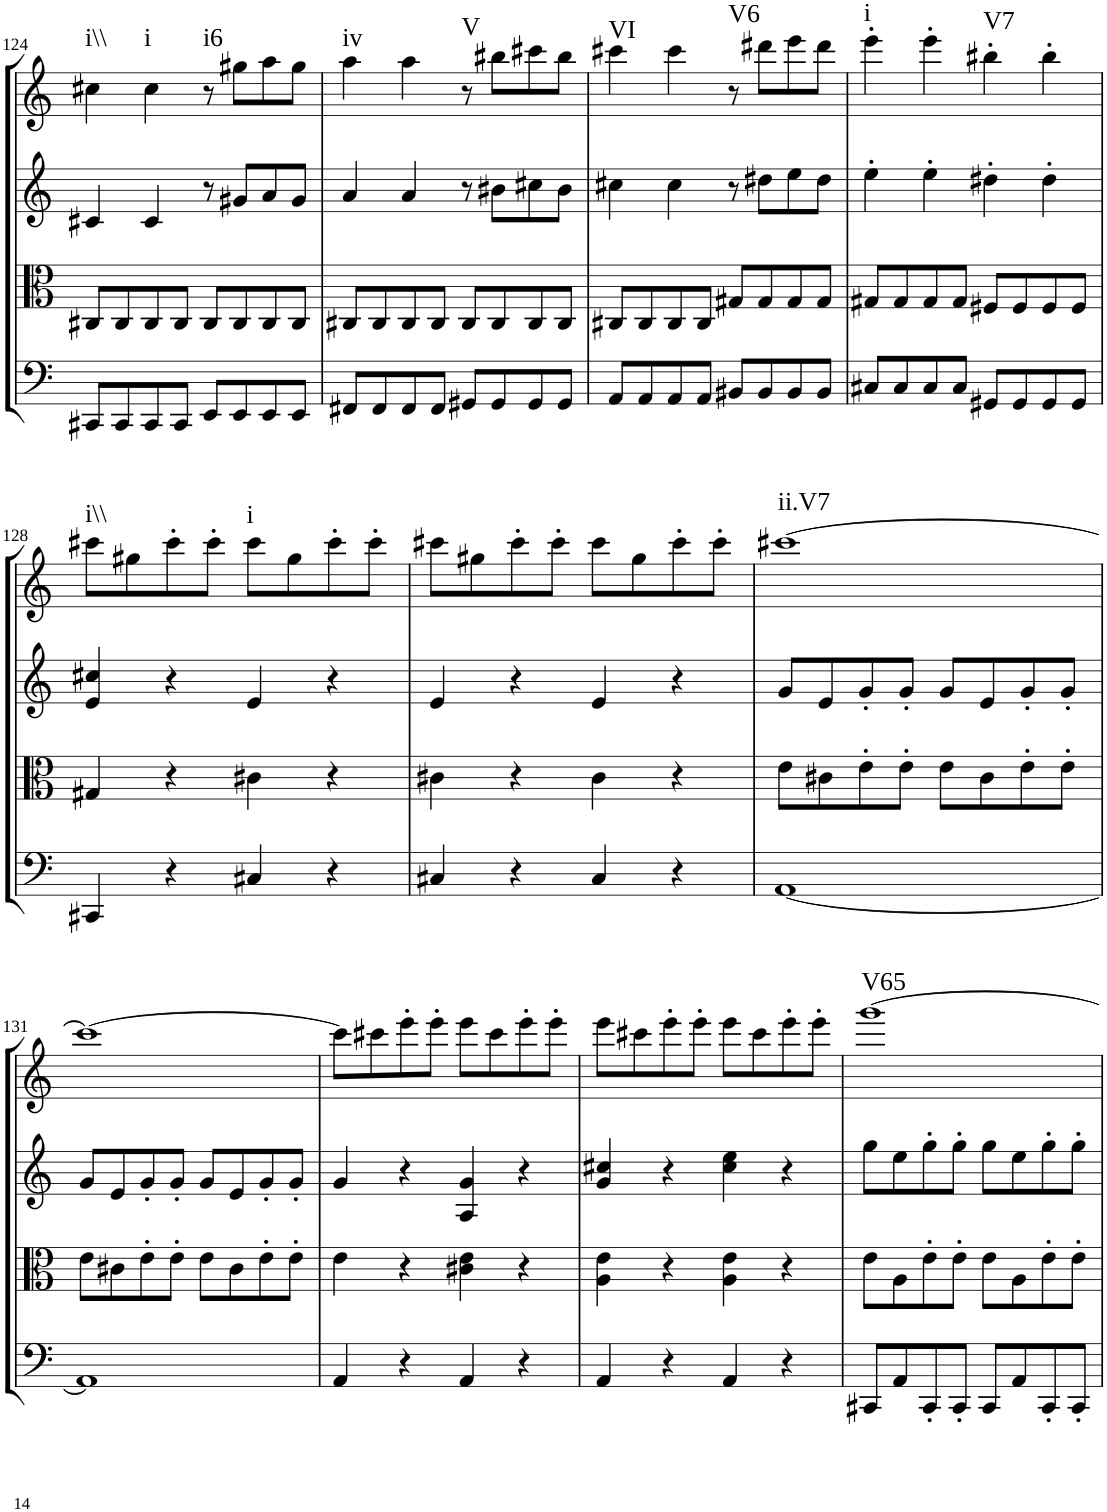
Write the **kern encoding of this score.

**kern	**kern	**kern	**kern	**harte
*part4	*part3	*part2	*part1	*part1
*staff4	*staff3	*staff2	*staff1	*
*I"Cello	*I"Viola	*I"2nd Violin	*I"1st Violin	*
!!LO:PB:g=z
*clefF4	*clefC3	*clefG2	*clefG2	*
*k[]	*k[]	*k[]	*k[]	*
*M2/2	*M2/2	*M2/2	*M2/2	*
*met(c|)	*met(c|)	*met(c|)	*met(c|)	*
=124	=124	=124	=124	=124
!	!	!	!	!LO:H:kt=i\\
8CC#X/L	8C#X/L	4c#X/	4cc#X\	N
8CC#/	8C#/	.	.	.
!	!	!	!	!LO:H:kt=i
8CC#/	8C#/	4c#/	4cc#\	N
8CC#/J	8C#/J	.	.	.
!	!	!	!	!LO:H:kt=i6
8EE/L	8C#/L	8r	8r	N
8EE/	8C#/	8g#X/L	8gg#X\L	.
8EE/	8C#/	8a/	8aa\	.
8EE/J	8C#/J	8g#/J	8gg#\J	.
=125	=125	=125	=125	=125
!	!	!	!	!LO:H:kt=iv
8FF#X/L	8C#X/L	4a/	4aa\	N
8FF#/	8C#/	.	.	.
8FF#/	8C#/	4a/	4aa\	.
8FF#/J	8C#/J	.	.	.
!	!	!	!	!LO:H:kt=V
8GG#X/L	8C#/L	8r	8r	N
8GG#/	8C#/	8b#X\L	8bb#X\L	.
8GG#/	8C#/	8cc#X\	8ccc#X\	.
8GG#/J	8C#/J	8b#\J	8bb#\J	.
=126	=126	=126	=126	=126
!	!	!	!	!LO:H:kt=VI
8AA/L	8C#X/L	4cc#X\	4ccc#X\	N
8AA/	8C#/	.	.	.
8AA/	8C#/	4cc#\	4ccc#\	.
8AA/J	8C#/J	.	.	.
!	!	!	!	!LO:H:kt=V6
8BB#X/L	8G#X/L	8r	8r	N
8BB#/	8G#/	8dd#X\L	8ddd#X\L	.
8BB#/	8G#/	8ee\	8eee\	.
8BB#/J	8G#/J	8dd#\J	8ddd#\J	.
=127	=127	=127	=127	=127
!	!	!	!	!LO:H:kt=i
8C#X/L	8G#X/L	4ee'\	4eee'\	N
8C#/	8G#/	.	.	.
8C#/	8G#/	4ee'\	4eee'\	.
8C#/J	8G#/J	.	.	.
!	!	!	!	!LO:H:kt=V7
8GG#X/L	8F#X/L	4dd#X'\	4bb#X'\	N
8GG#/	8F#/	.	.	.
8GG#/	8F#/	4dd#'\	4bb#'\	.
8GG#/J	8F#/J	.	.	.
!!LO:LB:g=z
=128	=128	=128	=128	=128
!	!	!	!	!LO:H:kt=i\\
4CC#X/	4G#X/	4e/ 4cc#X/	8ccc#X\L	N
.	.	.	8gg#X\	.
4r	4r	4r	8ccc#'\	.
.	.	.	8ccc#'\J	.
!	!	!	!	!LO:H:kt=i
4C#X/	4c#X\	4e/	8ccc#\L	N
.	.	.	8gg#\	.
4r	4r	4r	8ccc#'\	.
.	.	.	8ccc#'\J	.
=129	=129	=129	=129	=129
4C#X/	4c#X\	4e/	8ccc#X\L	.
.	.	.	8gg#X\	.
4r	4r	4r	8ccc#'\	.
.	.	.	8ccc#'\J	.
4C#/	4c#\	4e/	8ccc#\L	.
.	.	.	8gg#\	.
4r	4r	4r	8ccc#'\	.
.	.	.	8ccc#'\J	.
=130	=130	=130	=130	=130
!	!	!	!	!LO:H:kt=ii.V7
[1AA	8e\L	8g/L	[1ccc#X	N
.	8c#X\	8e/	.	.
.	8e'\	8g'/	.	.
.	8e'\J	8g'/J	.	.
.	8e\L	8g/L	.	.
.	8c#\	8e/	.	.
.	8e'\	8g'/	.	.
.	8e'\J	8g'/J	.	.
!!LO:LB:g=z
=131	=131	=131	=131	=131
1AA]	8e\L	8g/L	1ccc#_	.
.	8c#X\	8e/	.	.
.	8e'\	8g'/	.	.
.	8e'\J	8g'/J	.	.
.	8e\L	8g/L	.	.
.	8c#\	8e/	.	.
.	8e'\	8g'/	.	.
.	8e'\J	8g'/J	.	.
=132	=132	=132	=132	=132
4AA/	4e\	4g/	8ccc#\L]	.
.	.	.	8ccc#X\	.
4r	4r	4r	8eee'\	.
.	.	.	8eee'\J	.
4AA/	4c#X\ 4e\	4A/ 4g/	8eee\L	.
.	.	.	8ccc#\	.
4r	4r	4r	8eee'\	.
.	.	.	8eee'\J	.
=133	=133	=133	=133	=133
4AA/	4A\ 4e\	4g/ 4cc#X/	8eee\L	.
.	.	.	8ccc#X\	.
4r	4r	4r	8eee'\	.
.	.	.	8eee'\J	.
4AA/	4A\ 4e\	4cc#\ 4ee\	8eee\L	.
.	.	.	8ccc#\	.
4r	4r	4r	8eee'\	.
.	.	.	8eee'\J	.
=134	=134	=134	=134	=134
!	!	!	!	!LO:H:kt=V65
8CC#X/L	8e\L	8gg\L	[1ggg	N
8AA/	8A\	8ee\	.	.
8CC#'/	8e'\	8gg'\	.	.
8CC#'/J	8e'\J	8gg'\J	.	.
8CC#/L	8e\L	8gg\L	.	.
8AA/	8A\	8ee\	.	.
8CC#'/	8e'\	8gg'\	.	.
8CC#'/J	8e'\J	8gg'\J	.	.
=	=	=	=	=
*-	*-	*-	*-	*-
